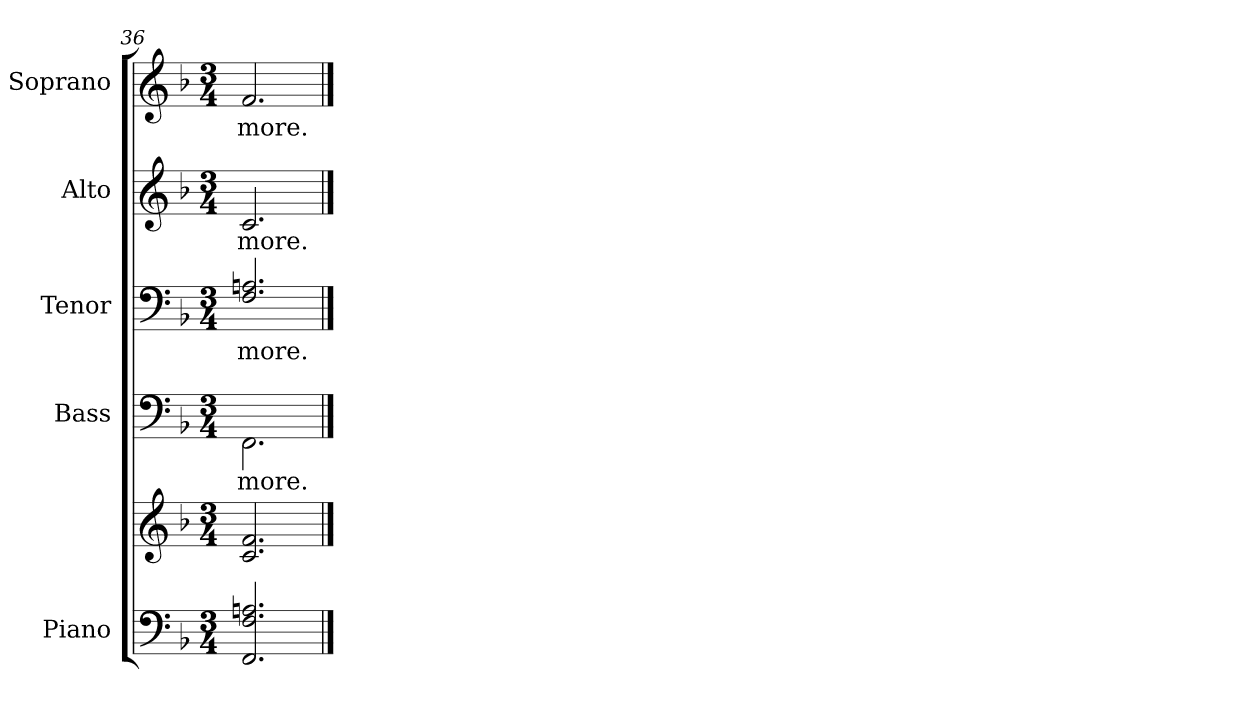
**kern	**kern	**kern	**text	**kern	**text	**kern	**text	**kern	**text
*part5	*part5	*part4	*part4	*part3	*part3	*part2	*part2	*part1	*part1
*staff6	*staff5	*staff4	*staff4	*staff3	*staff3	*staff2	*staff2	*staff1	*staff1
*I"Piano	*	*I"Bass	*	*I"Tenor	*	*I"Alto	*	*I"Soprano	*
*I'Pno.	*	*I'B.	*	*I'T.	*	*I'A.	*	*I'S.	*
*clefF4	*clefG2	*clefF4	*	*clefF4	*	*clefG2	*	*clefG2	*
*k[b-]	*k[b-]	*k[b-]	*	*k[b-]	*	*k[b-]	*	*k[b-]	*
*F:	*F:	*F:	*	*F:	*	*F:	*	*F:	*
*M3/4	*M3/4	*M3/4	*	*M3/4	*	*M3/4	*	*M3/4	*
=36	=36	=36	=36	=36	=36	=36	=36	=36	=36
!	!	!	!LO:LY:b:color=#000000	!	!	!	!	!	!
!	!	!	!	!	!LO:LY:b:color=#000000	!	!	!	!
!	!	!	!	!	!	!	!LO:LY:b:color=#000000	!	!
!	!	!	!	!	!	!	!	!	!LO:LY:b:color=#000000
2.FFi/ 2.Fi 2.Ani	2.ci/ 2.fi	2.FFi\	more.	2.Fi/ 2.Ani	more.	2.ci/	more.	2.fi/	more.
==	==	==	==	==	==	==	==	==	==
*-	*-	*-	*-	*-	*-	*-	*-	*-	*-
